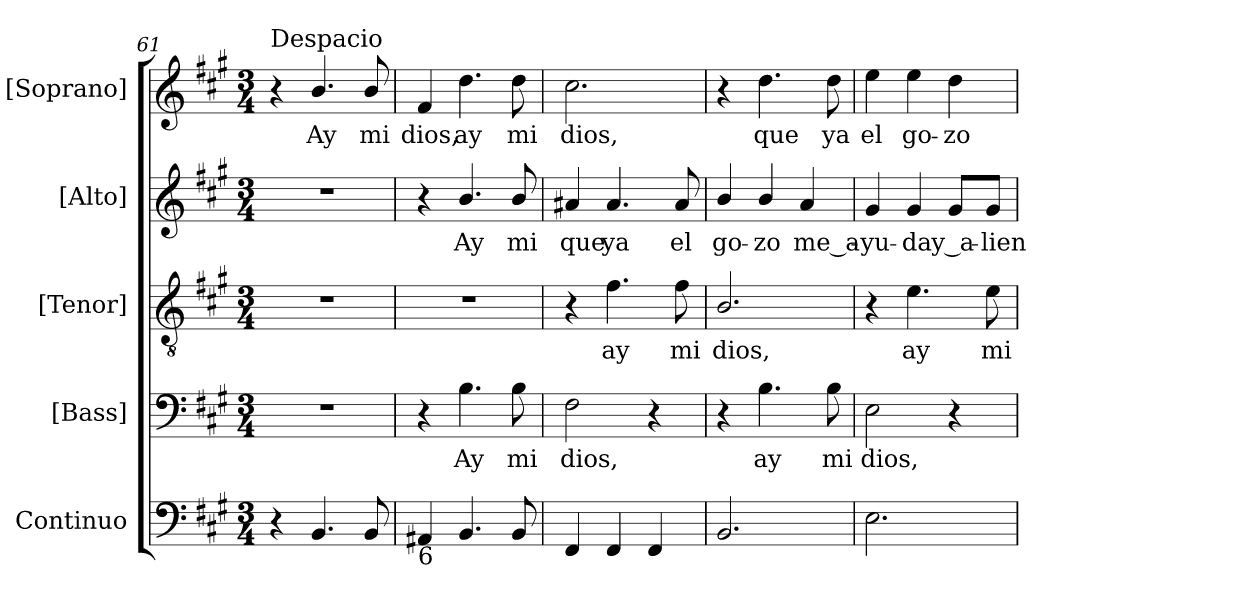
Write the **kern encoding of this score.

**kern	**kern	**text	**kern	**text	**kern	**text	**kern	**text
*part5	*part4	*part4	*part3	*part3	*part2	*part2	*part1	*part1
*staff5	*staff4	*staff4	*staff3	*staff3	*staff2	*staff2	*staff1	*staff1
*I"Continuo	*I"[Bass]	*	*I"[Tenor]	*	*I"[Alto]	*	*I"[Soprano]	*
*I'Cont.	*I'B.	*	*I'T.	*	*I'A.	*	*I'S.	*
!!LO:PB:g=z
*clefF4	*clefF4	*	*clefGv2	*	*clefG2	*	*clefG2	*
*	*	*	*ITrd7c12	*	*	*	*	*
*k[f#c#g#]	*k[f#c#g#]	*	*k[f#c#g#]	*	*k[f#c#g#]	*	*k[f#c#g#]	*
*A:	*A:	*	*A:	*	*A:	*	*A:	*
*M3/4	*M3/4	*	*M3/4	*	*M3/4	*	*M3/4	*
=61	=61	=61	=61	=61	=61	=61	=61	=61
!	!	!	!	!	!	!	!LO:TX:a:t=Despacio	!
!	!LO:N:vis=1	!	!LO:N:vis=1	!	!LO:N:vis=1	!	!	!
4r	2.r	.	2.r	.	2.r	.	4r	.
!	!	!	!	!	!	!	!	!LO:LY:b:color=#000000
4.BBi/	.	.	.	.	.	.	4.bi/	Ay
!	!	!	!	!	!	!	!	!LO:LY:b:color=#000000
8BBi/	.	.	.	.	.	.	8bi/	mi
=62	=62	=62	=62	=62	=62	=62	=62	=62
!	!	!	!LO:N:vis=1	!	!	!	!	!
!LO:TX:b:t=6	!	!	!	!	!	!	!	!
!	!	!	!	!	!	!	!	!LO:LY:b:color=#000000
4AA#Xi/	4r	.	2.r	.	4r	.	4f#i/	dios,
!	!	!LO:LY:b:color=#000000	!	!	!	!	!	!
!	!	!	!	!	!	!LO:LY:b:color=#000000	!	!
!	!	!	!	!	!	!	!	!LO:LY:b:color=#000000
4.BBi/	4.Bi\	Ay	.	.	4.bi/	Ay	4.ddi\	ay
!	!	!LO:LY:b:color=#000000	!	!	!	!	!	!
!	!	!	!	!	!	!LO:LY:b:color=#000000	!	!
!	!	!	!	!	!	!	!	!LO:LY:b:color=#000000
8BBi/	8Bi\	mi	.	.	8bi/	mi	8ddi\	mi
=63	=63	=63	=63	=63	=63	=63	=63	=63
!	!	!LO:LY:b:color=#000000	!	!	!	!	!	!
!	!	!	!	!	!	!LO:LY:b:color=#000000	!	!
!	!	!	!	!	!	!	!	!LO:LY:b:color=#000000
4FF#i/	2F#i\	dios,	4r	.	4a#Xi/	que	2.cc#i\	dios,
!	!	!	!	!LO:LY:b:color=#000000	!	!	!	!
!	!	!	!	!	!	!LO:LY:b:color=#000000	!	!
4FF#i/	.	.	4.F#i\	ay	4.a#i/	ya	.	.
4FF#i/	4r	.	.	.	.	.	.	.
!	!	!	!	!LO:LY:b:color=#000000	!	!	!	!
!	!	!	!	!	!	!LO:LY:b:color=#000000	!	!
.	.	.	8F#i\	mi	8a#i/	el	.	.
=64	=64	=64	=64	=64	=64	=64	=64	=64
!	!	!	!	!LO:LY:b:color=#000000	!	!	!	!
!	!	!	!	!	!	!LO:LY:b:color=#000000	!	!
2.BBi/	4r	.	2.BBi/	dios,	4bi/	go-	4r	.
!	!	!LO:LY:b:color=#000000	!	!	!	!	!	!
!	!	!	!	!	!	!LO:LY:b:color=#000000	!	!
!	!	!	!	!	!	!	!	!LO:LY:b:color=#000000
.	4.Bi\	ay	.	.	4bi/	-zo	4.ddi\	que
!	!	!	!	!	!	!LO:LY:b:color=#000000	!	!
.	.	.	.	.	4ai/	me_a-	.	.
!	!	!LO:LY:b:color=#000000	!	!	!	!	!	!
!	!	!	!	!	!	!	!	!LO:LY:b:color=#000000
.	8Bi\	mi	.	.	.	.	8ddi\	ya
=65	=65	=65	=65	=65	=65	=65	=65	=65
!	!	!LO:LY:b:color=#000000	!	!	!	!	!	!
!	!	!	!	!	!	!LO:LY:b:color=#000000	!	!
!	!	!	!	!	!	!	!	!LO:LY:b:color=#000000
2.Ei\	2Ei\	dios,	4r	.	4g#i/	-yu-	4eei\	el
!	!	!	!	!LO:LY:b:color=#000000	!	!	!	!
!	!	!	!	!	!	!LO:LY:b:color=#000000	!	!
!	!	!	!	!	!	!	!	!LO:LY:b:color=#000000
.	.	.	4.Ei\	ay	4g#i/	-da	4eei\	go-
!	!	!	!	!	!	!LO:LY:b:color=#000000	!	!
!	!	!	!	!	!	!	!	!LO:LY:b:color=#000000
.	4r	.	.	.	8g#i/L	y_a-	4ddi\	-zo
!	!	!	!	!LO:LY:b:color=#000000	!	!	!	!
!	!	!	!	!	!	!LO:LY:b:color=#000000	!	!
.	.	.	8Ei\	mi	8g#i/J	-lien-	.	.
=	=	=	=	=	=	=	=	=
*-	*-	*-	*-	*-	*-	*-	*-	*-
